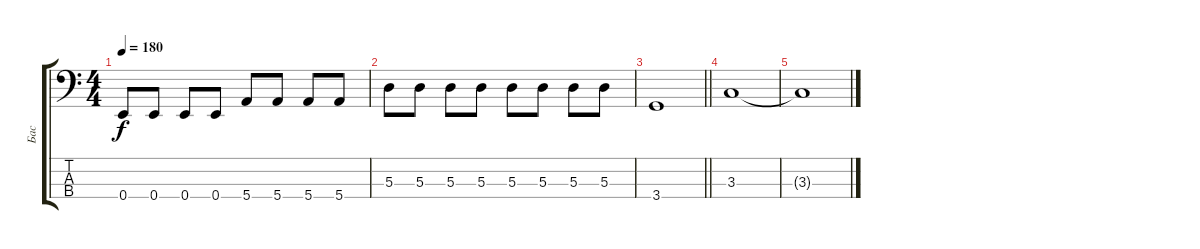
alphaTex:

\track ("Бас" "Бас") {instrument electricbassfinger}
\staff {score tabs}
\tuning (G2 D2 A1 E1) {hide}
\ts (4 4)
\tempo 180
\clef f4
\ks c
0.4.8{dy f} 0.4.8 0.4.8 0.4.8 5.4.8 5.4.8 5.4.8 5.4.8 |
5.3.8 5.3.8 5.3.8 5.3.8 5.3.8 5.3.8 5.3.8 5.3.8 |
\barLineRight lightlight
3.4.1 |
3.3.1 |
3.3{t}.1
